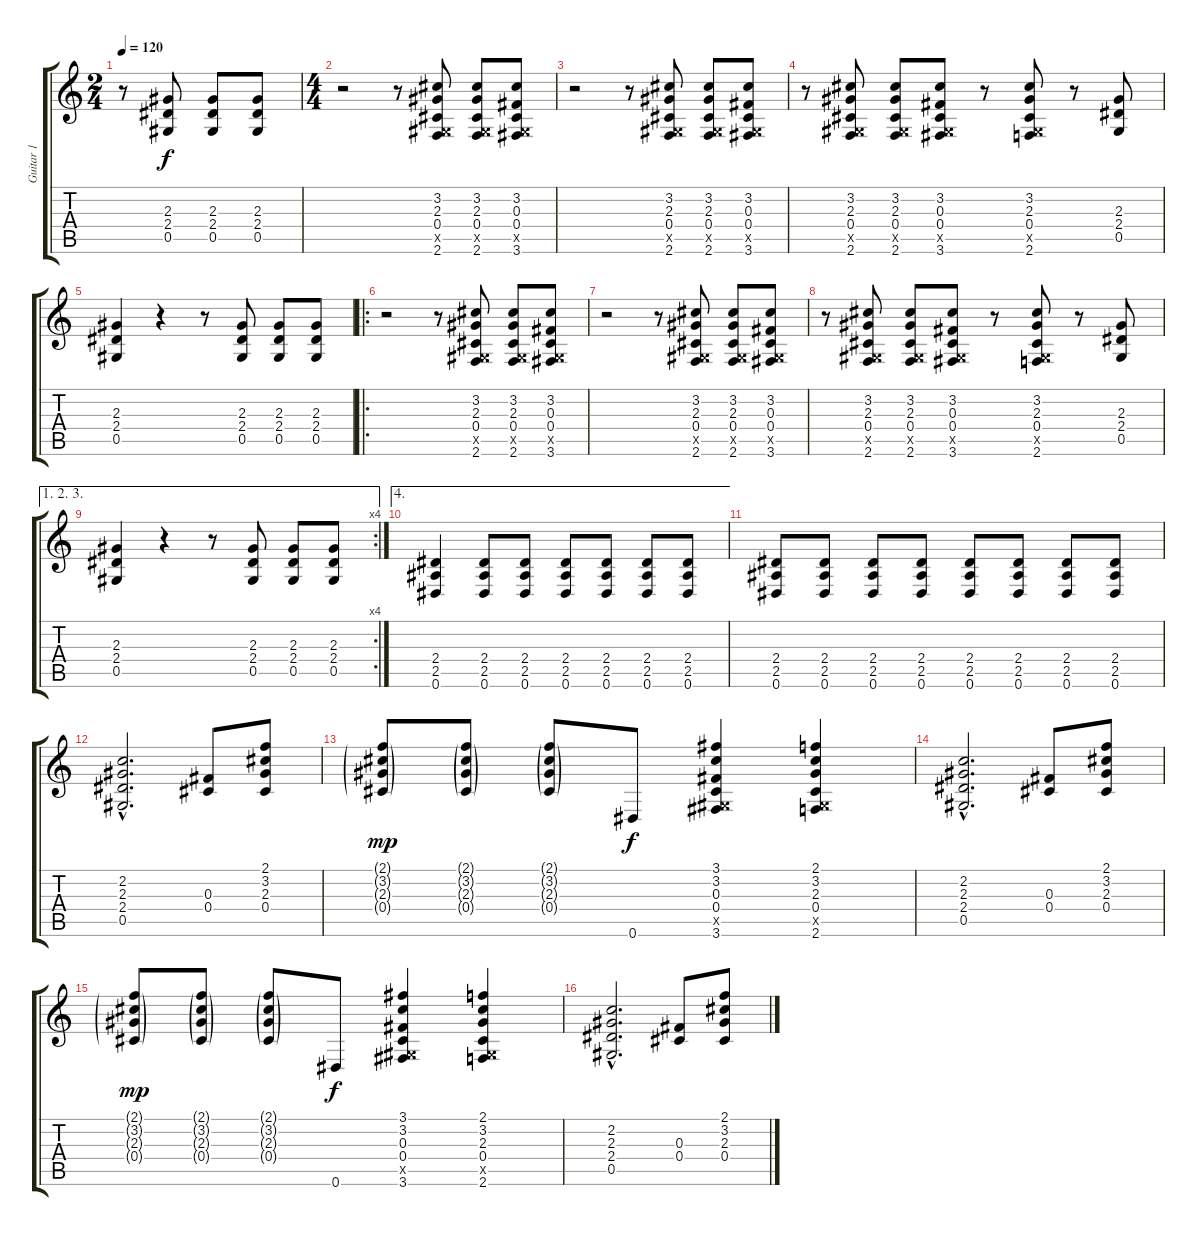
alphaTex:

\track ("Guitar 1 " "Guitar 1 ") {instrument overdrivenguitar}
\staff {score tabs}
\tuning (Eb4 Bb3 Gb3 Db3 Ab2 Eb2) {hide}
\ts (2 4)
\tempo 120
\clef g2
\ks c
r.8{dy f instrument overdrivenguitar} (2.3 2.4 0.5).8 (2.3 2.4 0.5).8 (2.3 2.4 0.5).8 |
\ts (4 4)
r.2 r.8 (3.2 2.3 0.4 0.5{x} 2.6).8 (3.2 2.3 0.4 0.5{x} 2.6).8 (3.2 0.3 0.4 0.5{x} 3.6).8 |
r.2 r.8 (3.2 2.3 0.4 0.5{x} 2.6).8 (3.2 2.3 0.4 0.5{x} 2.6).8 (3.2 0.3 0.4 0.5{x} 3.6).8 |
r.8 (3.2 2.3 0.4 0.5{x} 2.6).8 (3.2 2.3 0.4 0.5{x} 2.6).8 (3.2 0.3 0.4 0.5{x} 3.6).8 r.8 (3.2 2.3 0.4 0.5{x} 2.6).8 r.8 (2.3 2.4 0.5).8 |
(2.3 2.4 0.5).4 r.4 r.8 (2.3 2.4 0.5).8 (2.3 2.4 0.5).8 (2.3 2.4 0.5).8 |
\ro
r.2 r.8 (3.2 2.3 0.4 0.5{x} 2.6).8 (3.2 2.3 0.4 0.5{x} 2.6).8 (3.2 0.3 0.4 0.5{x} 3.6).8 |
r.2 r.8 (3.2 2.3 0.4 0.5{x} 2.6).8 (3.2 2.3 0.4 0.5{x} 2.6).8 (3.2 0.3 0.4 0.5{x} 3.6).8 |
r.8 (3.2 2.3 0.4 0.5{x} 2.6).8 (3.2 2.3 0.4 0.5{x} 2.6).8 (3.2 0.3 0.4 0.5{x} 3.6).8 r.8 (3.2 2.3 0.4 0.5{x} 2.6).8 r.8 (2.3 2.4 0.5).8 |
\ae (1 2 3)
\rc 4
(2.3 2.4 0.5).4 r.4 r.8 (2.3 2.4 0.5).8 (2.3 2.4 0.5).8 (2.3 2.4 0.5).8 |
\ae 4
(2.4 2.5 0.6).4 (2.4 2.5 0.6).8{volume 6 instrument overdrivenguitar} (2.4 2.5 0.6).8 (2.4 2.5 0.6).8{volume 13} (2.4 2.5 0.6).8 (2.4 2.5 0.6).8 (2.4 2.5 0.6).8 |
(2.4 2.5 0.6).8 (2.4 2.5 0.6).8 (2.4 2.5 0.6).8 (2.4 2.5 0.6).8 (2.4 2.5 0.6).8 (2.4 2.5 0.6).8 (2.4 2.5 0.6).8 (2.4 2.5 0.6).8 |
(2.2{hac} 2.3{hac} 2.4{hac} 0.5{hac}).2{d} (0.3 0.4).8 (2.1 3.2 2.3 0.4).8 |
(2.1{g} 3.2{g} 2.3{g} 0.4{g}).8{dy mp} (2.1{g} 3.2{g} 2.3{g} 0.4{g}).8 (2.1{g} 3.2{g} 2.3{g} 0.4{g}).8 0.6.8{dy f} (3.1 3.2 0.3 0.4 0.5{x} 3.6).4 (2.1 3.2 2.3 0.4 0.5{x} 2.6).4 |
(2.2{hac} 2.3{hac} 2.4{hac} 0.5{hac}).2{d} (0.3 0.4).8 (2.1 3.2 2.3 0.4).8 |
(2.1{g} 3.2{g} 2.3{g} 0.4{g}).8{dy mp} (2.1{g} 3.2{g} 2.3{g} 0.4{g}).8 (2.1{g} 3.2{g} 2.3{g} 0.4{g}).8 0.6.8{dy f} (3.1 3.2 0.3 0.4 0.5{x} 3.6).4 (2.1 3.2 2.3 0.4 0.5{x} 2.6).4 |
(2.2{hac} 2.3{hac} 2.4{hac} 0.5{hac}).2{d} (0.3 0.4).8 (2.1 3.2 2.3 0.4).8
